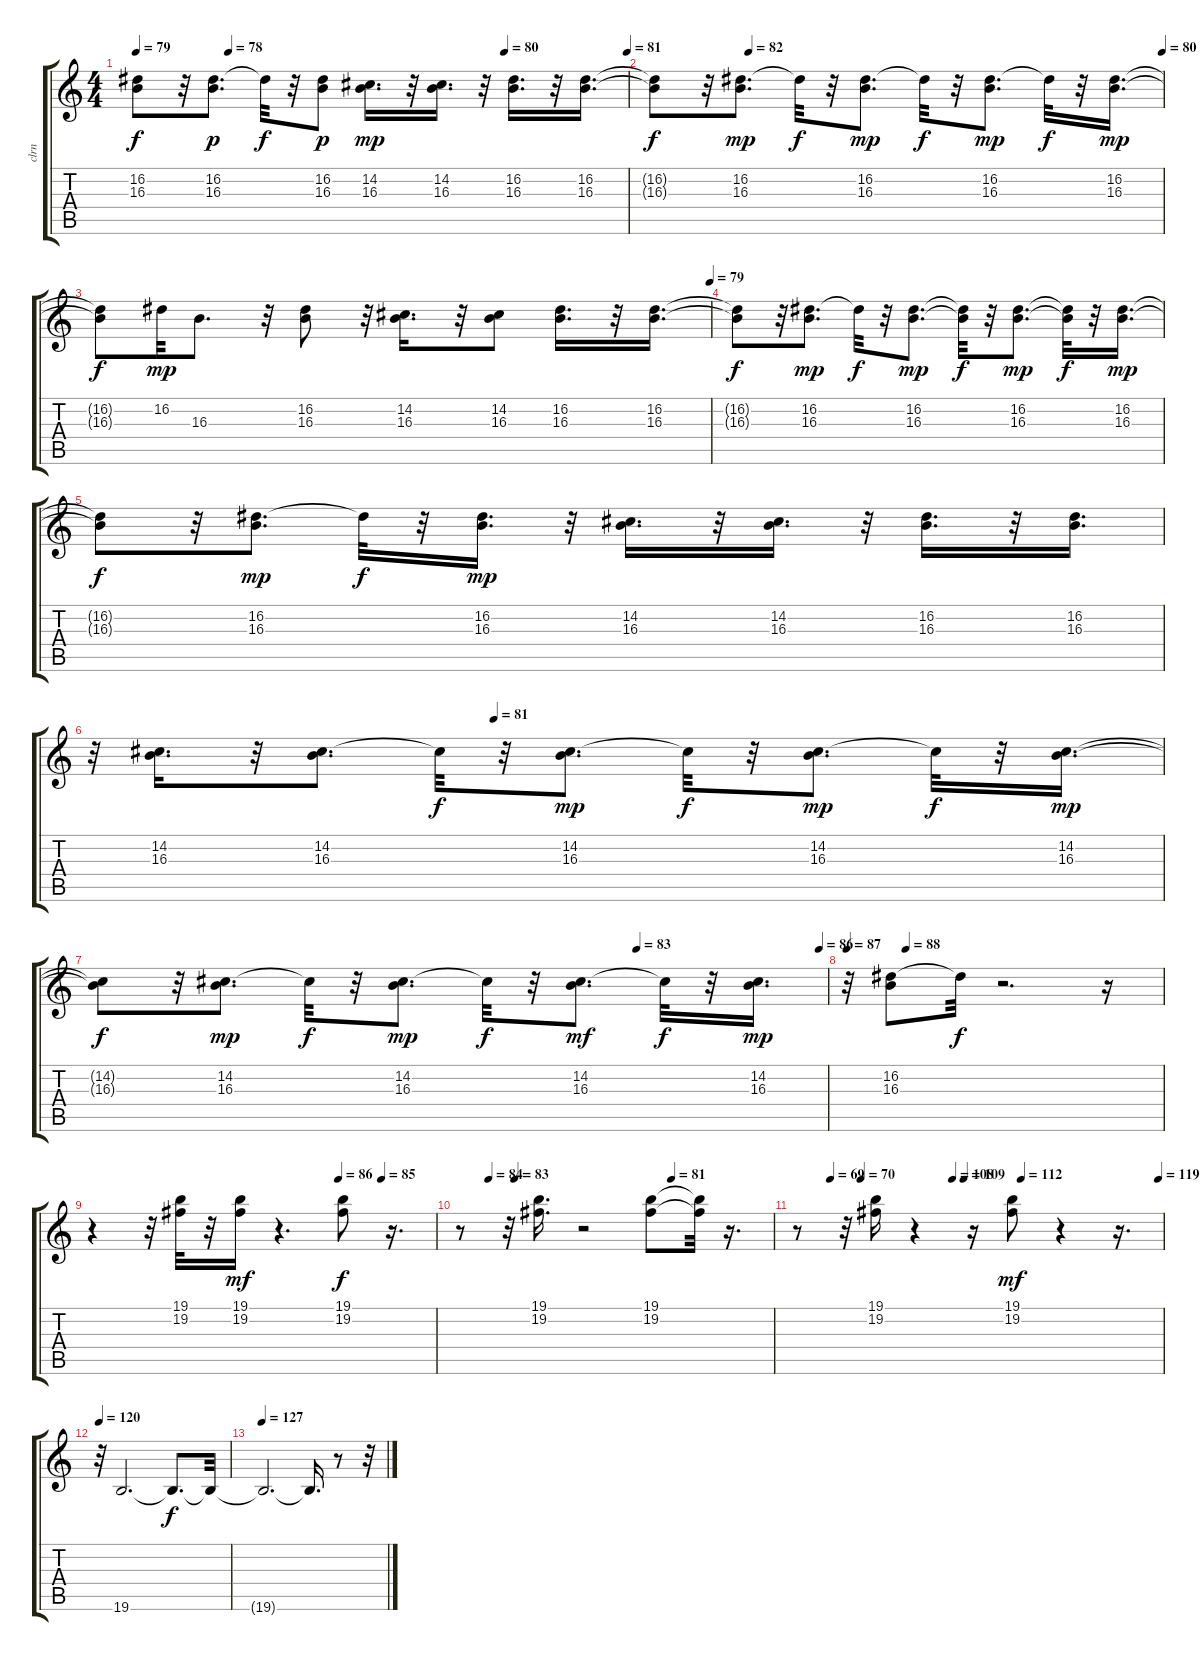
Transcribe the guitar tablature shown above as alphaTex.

\track ("clrn" "clrn") {instrument clarinet}
\staff {score tabs}
\tuning (E4 B3 G3 D3 A2 E2) {hide}
\ts (4 4)
\tempo 79
\tempo (78 0.1875)
\tempo (80 0.75)
\tempo (81 1)
\clef g2
\ks c
(16.2{t} 16.3{t}).8{dy f} r.32 (16.2 16.3).8{d dy p} 16.2{t}.32{dy f} r.32 (16.2 16.3).8{dy p} (14.2 16.3).16{d dy mp} r.32 (14.2 16.3).16{d} r.32 (16.2 16.3).16{d} r.32 (16.2 16.3).16{d} |
\tempo (82 0.1875)
\tempo (80 1)
(16.2{t} 16.3{t}).8{dy f} r.32 (16.2 16.3).8{d dy mp} 16.2{t}.32{dy f} r.32 (16.2 16.3).8{d dy mp} 16.2{t}.32{dy f} r.32 (16.2 16.3).8{d dy mp} 16.2{t}.32{dy f} r.32 (16.2 16.3).16{d dy mp} |
\tempo (79 1)
(16.2{t} 16.3{t}).8{dy f} 16.2.32{dy mp} 16.3.8{d} r.32 (16.2 16.3).8 r.32 (14.2 16.3).16{d} r.32 (14.2 16.3).8 (16.2 16.3).16{d} r.32 (16.2 16.3).16{d} |
(16.2{t} 16.3{t}).8{dy f} r.32 (16.2 16.3).8{d dy mp} 16.2{t}.32{dy f} r.32 (16.2 16.3).8{d dy mp} (16.2{t} 16.3{t}).32{dy f} r.32 (16.2 16.3).8{d dy mp} (16.2{t} 16.3{t}).32{dy f} r.32 (16.2 16.3).16{d dy mp} |
(16.2{t} 16.3{t}).8{dy f} r.32 (16.2 16.3).8{d dy mp} 16.2{t}.32{dy f} r.32 (16.2 16.3).16{d dy mp} r.32 (14.2 16.3).16{d} r.32 (14.2 16.3).16{d} r.32 (16.2 16.3).16{d} r.32 (16.2 16.3).16{d} |
\tempo (81 0.375)
r.32 (14.2 16.3).16{d} r.32 (14.2 16.3).8{d} 14.2{t}.32{dy f} r.32 (14.2 16.3).8{d dy mp} 14.2{t}.32{dy f} r.32 (14.2 16.3).8{d dy mp} 14.2{t}.32{dy f} r.32 (14.2 16.3).16{d dy mp} |
\tempo (83 0.7395833333333334)
\tempo (86 0.9895833333333334)
(14.2{t} 16.3{t}).8{dy f} r.32 (14.2 16.3).8{d dy mp} 14.2{t}.32{dy f} r.32 (14.2 16.3).8{d dy mp} 14.2{t}.32{dy f} r.32 (14.2 16.3).8{d dy mf} 14.2{t}.32{dy f} r.32 (14.2 16.3).16{d dy mp} |
\tempo 87
\tempo (88 0.1875)
r.32 (16.2 16.3).8 16.2{t}.32{dy f} r.2{d} r.16 |
\tempo (86 0.71875)
\tempo (85 0.84375)
r.4 r.32 (19.1 19.2).32 r.32 (19.1 19.2).16{dy mf} r.4{d} (19.1 19.2).8{dy f} r.16{d} |
\tempo (84 0.09375)
\tempo (83 0.17708333333333334)
\tempo (81 0.6770833333333334)
r.8 r.32 (19.1 19.2).16{d} r.2 (19.1 19.2).8 (19.1{t} 19.2{t}).32 r.16{d} |
\tempo (69 0.09375)
\tempo (70 0.17708333333333334)
\tempo (108 0.4270833333333333)
\tempo (109 0.4583333333333333)
\tempo (112 0.6145833333333334)
\tempo (119 0.9895833333333334)
r.8 r.32 (19.1 19.2).16 r.4 r.16 (19.1 19.2).8{dy mf} r.4 r.16{d} |
\tempo 120
r.32 19.6.2{d} 19.6{t}.8{d dy f} 19.6{t}.32 |
\tempo 127
19.6{t}.2{d} 19.6{t}.16{d} r.8 r.32
